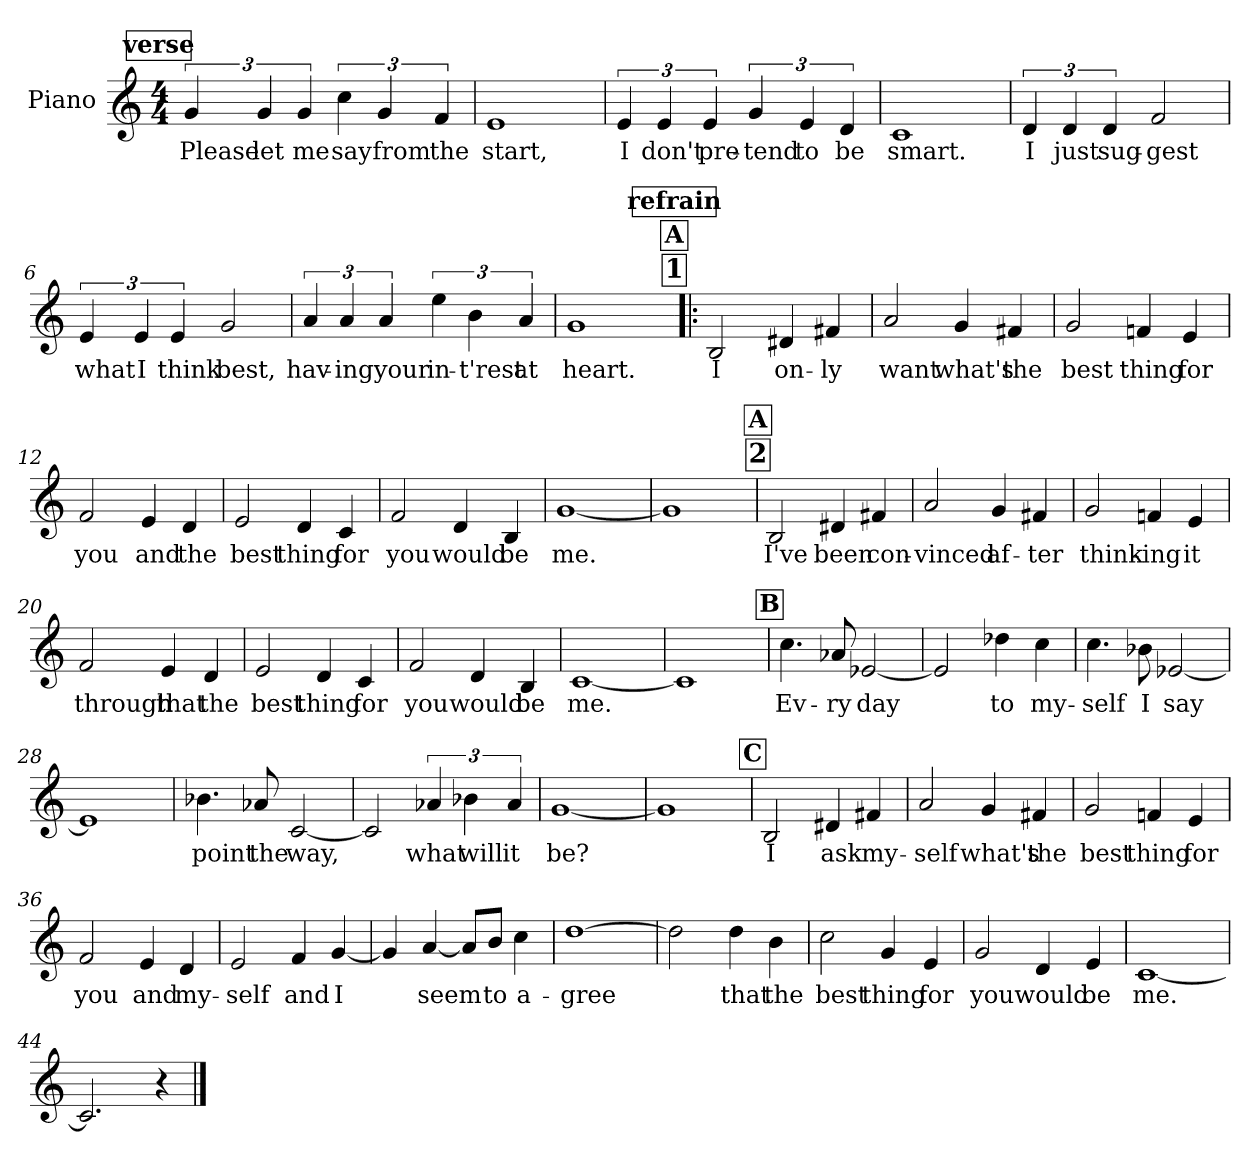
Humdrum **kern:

**kern	**text
*part1	*part1
*staff1	*staff1
*I"Piano	*
*I'Pno.	*
*clefG2	*
*k[]	*
*M4/4	*
!!LO:REH:place=s1:a:fs=10:t=verse
=1	=1
!	!LO:LY:b
6g/	Please
!	!LO:LY:b
6g/	let
!	!LO:LY:b
6g/	me
!	!LO:LY:b
6cc\	say
!	!LO:LY:b
6g/	from
!	!LO:LY:b
6f/	the
=2	=2
!	!LO:LY:b
1e	start,
=3	=3
!	!LO:LY:b
6e/	I
!	!LO:LY:b
6e/	don't
!	!LO:LY:b
6e/	pre-
!	!LO:LY:b
6g/	-tend
!	!LO:LY:b
6e/	to
!	!LO:LY:b
6d/	be
=4	=4
!	!LO:LY:b
1c	smart.
!!LO:LB:g=z
=5	=5
!	!LO:LY:b
6d/	I
!	!LO:LY:b
6d/	just
!	!LO:LY:b
6d/	sug-
!	!LO:LY:b
2f/	-gest
=6	=6
!	!LO:LY:b
6e/	what
!	!LO:LY:b
6e/	I
!	!LO:LY:b
6e/	think
!	!LO:LY:b
2g/	best,
=7	=7
!	!LO:LY:b
6a/	hav-
!	!LO:LY:b
6a/	-ing
!	!LO:LY:b
6a/	your
!	!LO:LY:b
6ee\	in-
!	!LO:LY:b
6b\	-t'rest
!	!LO:LY:b
6a/	at
=8	=8
!	!LO:LY:b
1g	heart.
!!LO:LB:g=z
!!LO:REH:place=s1:a:t=1
!!LO:REH:place=s1:a:fs=20:t=A
!!LO:REH:place=s1:a:fs=10:t=refrain
=9!|:	=9!|:
!	!LO:LY:b
2B/	I
!	!LO:LY:b
4d#X/	on-
!	!LO:LY:b
4f#X/	-ly
=10	=10
!	!LO:LY:b
2a/	want
!	!LO:LY:b
4g/	what's
!	!LO:LY:b
4f#X/	the
=11	=11
!	!LO:LY:b
2g/	best
!	!LO:LY:b
4fn/	thing
!	!LO:LY:b
4e/	for
=12	=12
!	!LO:LY:b
2f/	you
!	!LO:LY:b
4e/	and
!	!LO:LY:b
4d/	the
!!LO:LB:g=z
=13	=13
!	!LO:LY:b
2e/	best
!	!LO:LY:b
4d/	thing
!	!LO:LY:b
4c/	for
=14	=14
!	!LO:LY:b
2f/	you
!	!LO:LY:b
4d/	would
!	!LO:LY:b
4B/	be
=15	=15
!	!LO:LY:b
[1g	me.
=16	=16
1g]	.
!!LO:LB:g=z
!!LO:REH:place=s1:a:t=2
!!LO:REH:place=s1:a:fs=20:t=A
=17	=17
!	!LO:LY:b
2B/	I've
!	!LO:LY:b
4d#X/	been
!	!LO:LY:b
4f#X/	con-
=18	=18
!	!LO:LY:b
2a/	-vinced
!	!LO:LY:b
4g/	af-
!	!LO:LY:b
4f#X/	-ter
=19	=19
!	!LO:LY:b
2g/	think-
!	!LO:LY:b
4fn/	-ing
!	!LO:LY:b
4e/	it
=20	=20
!	!LO:LY:b
2f/	through
!	!LO:LY:b
4e/	that
!	!LO:LY:b
4d/	the
!!LO:LB:g=z
=21	=21
!	!LO:LY:b
2e/	best
!	!LO:LY:b
4d/	thing
!	!LO:LY:b
4c/	for
=22	=22
!	!LO:LY:b
2f/	you
!	!LO:LY:b
4d/	would
!	!LO:LY:b
4B/	be
=23	=23
!	!LO:LY:b
[1c	me.
=24	=24
1c]	.
!!LO:PB:g=z
!!LO:REH:place=s1:a:fs=20:t=B
=25	=25
!	!LO:LY:b
4.cc\	Ev-
!	!LO:LY:b
8a-X/	-ry
!	!LO:LY:b
[2e-X/	day
=26	=26
2e-/]	.
!	!LO:LY:b
4dd-X\	to
!	!LO:LY:b
4cc\	my-
=27	=27
!	!LO:LY:b
4.cc\	-self
!	!LO:LY:b
8b-X\	I
!	!LO:LY:b
[2e-X/	say
=28	=28
1e-]	.
!!LO:LB:g=z
=29	=29
!	!LO:LY:b
4.b-X\	point
!	!LO:LY:b
8a-X/	the
!	!LO:LY:b
[2c/	way,
=30	=30
2c/]	.
!	!LO:LY:b
6a-X/	what
!	!LO:LY:b
6b-X\	will
!	!LO:LY:b
6a-/	it
=31	=31
!	!LO:LY:b
[1g	be?
=32	=32
1g]	.
!!LO:LB:g=z
!!LO:REH:place=s1:a:fs=20:t=C
=33	=33
!	!LO:LY:b
2B/	I
!	!LO:LY:b
4d#X/	ask
!	!LO:LY:b
4f#X/	my-
=34	=34
!	!LO:LY:b
2a/	-self
!	!LO:LY:b
4g/	what's
!	!LO:LY:b
4f#X/	the
=35	=35
!	!LO:LY:b
2g/	best
!	!LO:LY:b
4fn/	thing
!	!LO:LY:b
4e/	for
=36	=36
!	!LO:LY:b
2f/	you
!	!LO:LY:b
4e/	and
!	!LO:LY:b
4d/	my-
!!LO:LB:g=z
=37	=37
!	!LO:LY:b
2e/	-self
!	!LO:LY:b
4f/	and
!	!LO:LY:b
[4g/	I
=38	=38
4g/]	.
!	!LO:LY:b
[4a/	seem
8a/L]	.
!	!LO:LY:b
8b/J	to
!	!LO:LY:b
4cc\	a-
=39	=39
!	!LO:LY:b
[1dd	-gree
=40	=40
2dd\]	.
!	!LO:LY:b
4dd\	that
!	!LO:LY:b
4b\	the
!!LO:LB:g=z
=41	=41
!	!LO:LY:b
2cc\	best
!	!LO:LY:b
4g/	thing
!	!LO:LY:b
4e/	for
=42	=42
!	!LO:LY:b
2g/	you
!	!LO:LY:b
4d/	would
!	!LO:LY:b
4e/	be
=43	=43
!	!LO:LY:b
[1c	me.
=44	=44
2.c/]	.
4r	.
==	==
*-	*-
